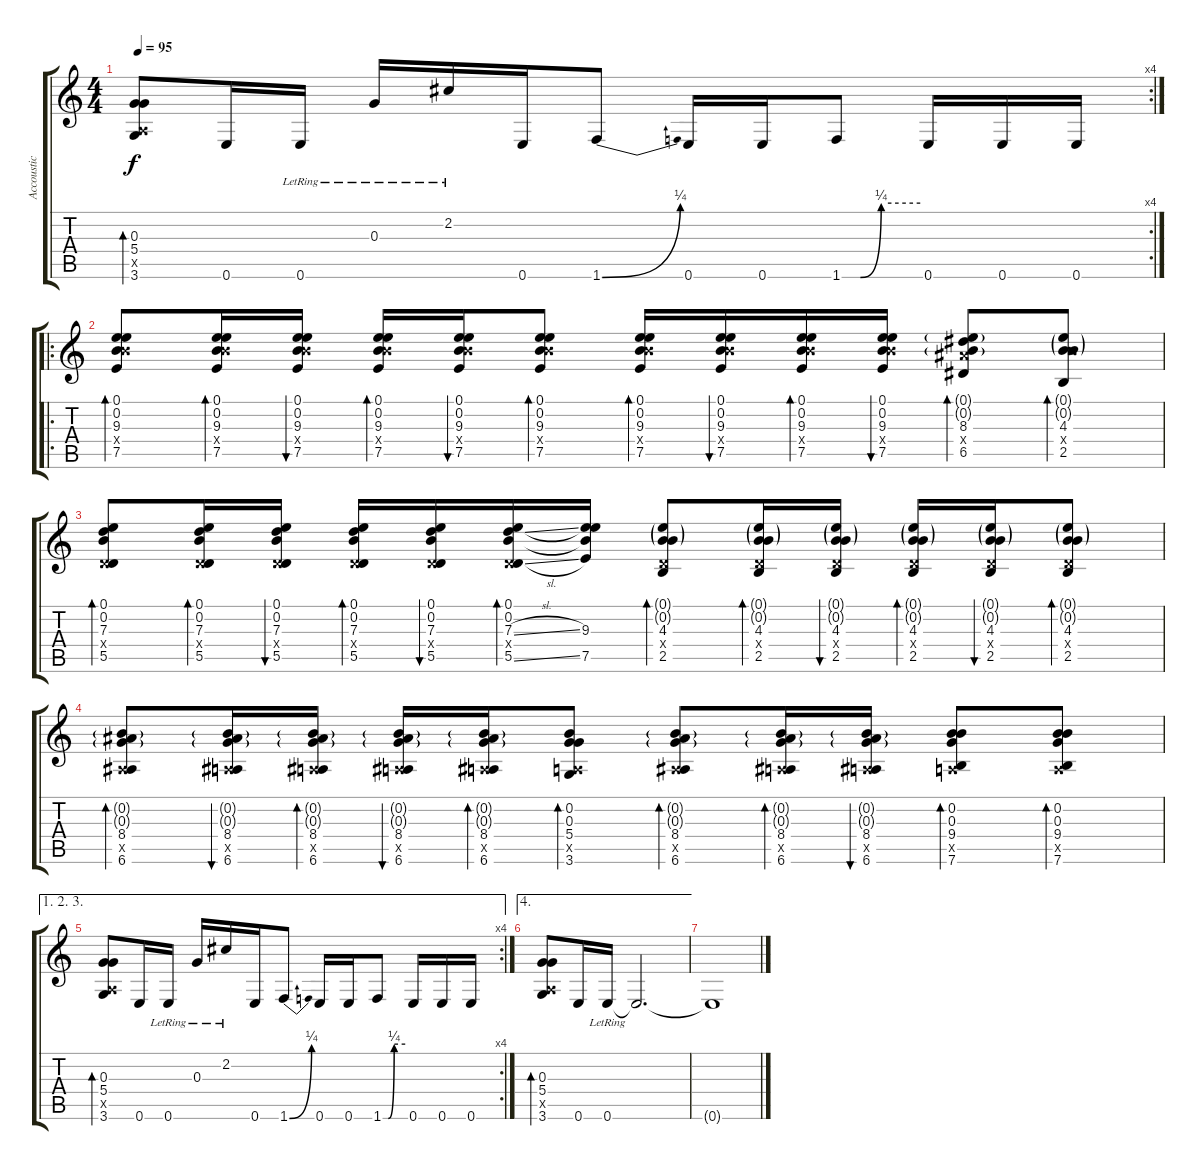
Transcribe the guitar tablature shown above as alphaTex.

\track ("Accoustic Guitar" "Accoustic ") {instrument acousticguitarsteel}
\staff {score tabs}
\tuning (E4 B3 G3 D3 A2 E2) {hide}
\rc 4
\ts (4 4)
\tempo 95
\clef g2
\ks c
(0.3 5.4 0.5{x} 3.6).8{bd 60 dy f} 0.6.16 0.6{lr}.16 0.3{lr}.16 2.2{lr}.16 0.6.16 1.6{be (bend 0 0 60 1)}.8 0.6.16 0.6.16 1.6{be (custom 0 0 14 0 30 1 60 1)}.8 0.6.16 0.6.16 0.6.16 |
\ro
(0.1 0.2 9.3 9.4{x} 7.5).8{bd 60} (0.1 0.2 9.3 9.4{x} 7.5).16{bd 60} (0.1 0.2 9.3 9.4{x} 7.5).16{bu 60} (0.1 0.2 9.3 9.4{x} 7.5).16{bd 60} (0.1 0.2 9.3 9.4{x} 7.5).16{bu 60} (0.1 0.2 9.3 9.4{x} 7.5).8{bd 60} (0.1 0.2 9.3 9.4{x} 7.5).16{bd 60} (0.1 0.2 9.3 9.4{x} 7.5).16{bu 60} (0.1 0.2 9.3 9.4{x} 7.5).16{bd 60} (0.1 0.2 9.3 9.4{x} 7.5).16{bu 60} (0.1{g} 0.2{g} 8.3 8.4{x} 6.5).8{bd 60} (0.1{g} 0.2{g} 4.3 9.4{x} 2.5).8{bd 60} |
(0.1 0.2 7.3 0.4{x} 5.5).8{bd 60} (0.1 0.2 7.3 0.4{x} 5.5).16{bd 60} (0.1 0.2 7.3 0.4{x} 5.5).16{bu 60} (0.1 0.2 7.3 0.4{x} 5.5).16{bd 60} (0.1 0.2 7.3 0.4{x} 5.5).16{bu 60} (0.1 0.2 7.3{sl} 0.4{x} 5.5{sl}).16{bd 60} (0.1{t} 0.2{t} 9.3 7.5).16 (0.1{g} 0.2{g} 4.3 0.4{x} 2.5).8{bd 60} (0.1{g} 0.2{g} 4.3 0.4{x} 2.5).16{bd 60} (0.1{g} 0.2{g} 4.3 0.4{x} 2.5).16{bu 60} (0.1{g} 0.2{g} 4.3 0.4{x} 2.5).16{bd 60} (0.1{g} 0.2{g} 4.3 0.4{x} 2.5).16{bu 60} (0.1{g} 0.2{g} 4.3 0.4{x} 2.5).8{bd 60} |
(0.2{g} 0.3{g} 8.4 1.5{x} 6.6).8{bd 60} (0.2{g} 0.3{g} 8.4 0.5{x} 6.6).16{bu 60} (0.2{g} 0.3{g} 8.4 0.5{x} 6.6).16{bd 60} (0.2{g} 0.3{g} 8.4 0.5{x} 6.6).16{bu 60} (0.2{g} 0.3{g} 8.4 0.5{x} 6.6).16{bd 60} (0.2 0.3 5.4 0.5{x} 3.6).8{bd 60} (0.2{g} 0.3{g} 8.4 0.5{x} 6.6).8{bd 60} (0.2{g} 0.3{g} 8.4 0.5{x} 6.6).16{bd 60} (0.2{g} 0.3{g} 8.4 0.5{x} 6.6).16{bu 60} (0.2 0.3 9.4 0.5{x} 7.6).8{bd 60} (0.2 0.3 9.4 0.5{x} 7.6).8{bd 60} |
\ae (1 2 3)
\rc 4
(0.3 5.4 0.5{x} 3.6).8{bd 60} 0.6.16 0.6{lr}.16 0.3{lr}.16 2.2{lr}.16 0.6.16 1.6{be (bend 0 0 60 1)}.8 0.6.16 0.6.16 1.6{be (custom 0 0 14 0 30 1 60 1)}.8 0.6.16 0.6.16 0.6.16 |
\ae 4
(0.3 5.4 0.5{x} 3.6).8{bd 60} 0.6.16 0.6{lr}.16 0.6{t}.2{d} |
0.6{t}.1
